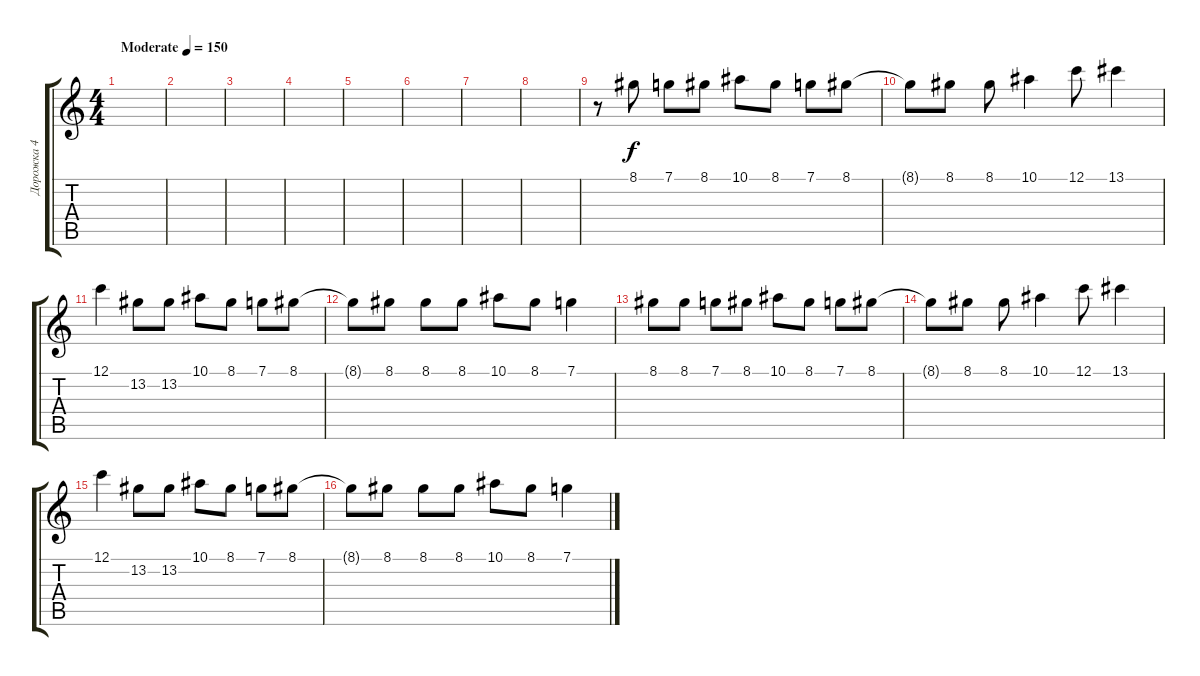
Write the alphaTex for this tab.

\track ("Дорожка 4" "Дорожка 4") {instrument distortionguitar}
\staff {score tabs}
\tuning (C4 G3 Eb3 Bb2 F2 C2) {hide}
\ts (4 4)
\tempo (150 "Moderate")
\clef g2
\ks c
|
|
|
|
|
|
|
|
r.8 8.1.8 7.1.8 8.1.8 10.1.8 8.1.8 7.1.8 8.1.8 |
8.1{t}.8 8.1.8 8.1.8 10.1.4 12.1.8 13.1.4 |
12.1.4 13.2.8 13.2.8 10.1.8 8.1.8 7.1.8 8.1.8 |
8.1{t}.8 8.1.8 8.1.8 8.1.8 10.1.8 8.1.8 7.1.4 |
8.1.8 8.1.8 7.1.8 8.1.8 10.1.8 8.1.8 7.1.8 8.1.8 |
8.1{t}.8 8.1.8 8.1.8 10.1.4 12.1.8 13.1.4 |
12.1.4 13.2.8 13.2.8 10.1.8 8.1.8 7.1.8 8.1.8 |
8.1{t}.8 8.1.8 8.1.8 8.1.8 10.1.8 8.1.8 7.1.4
